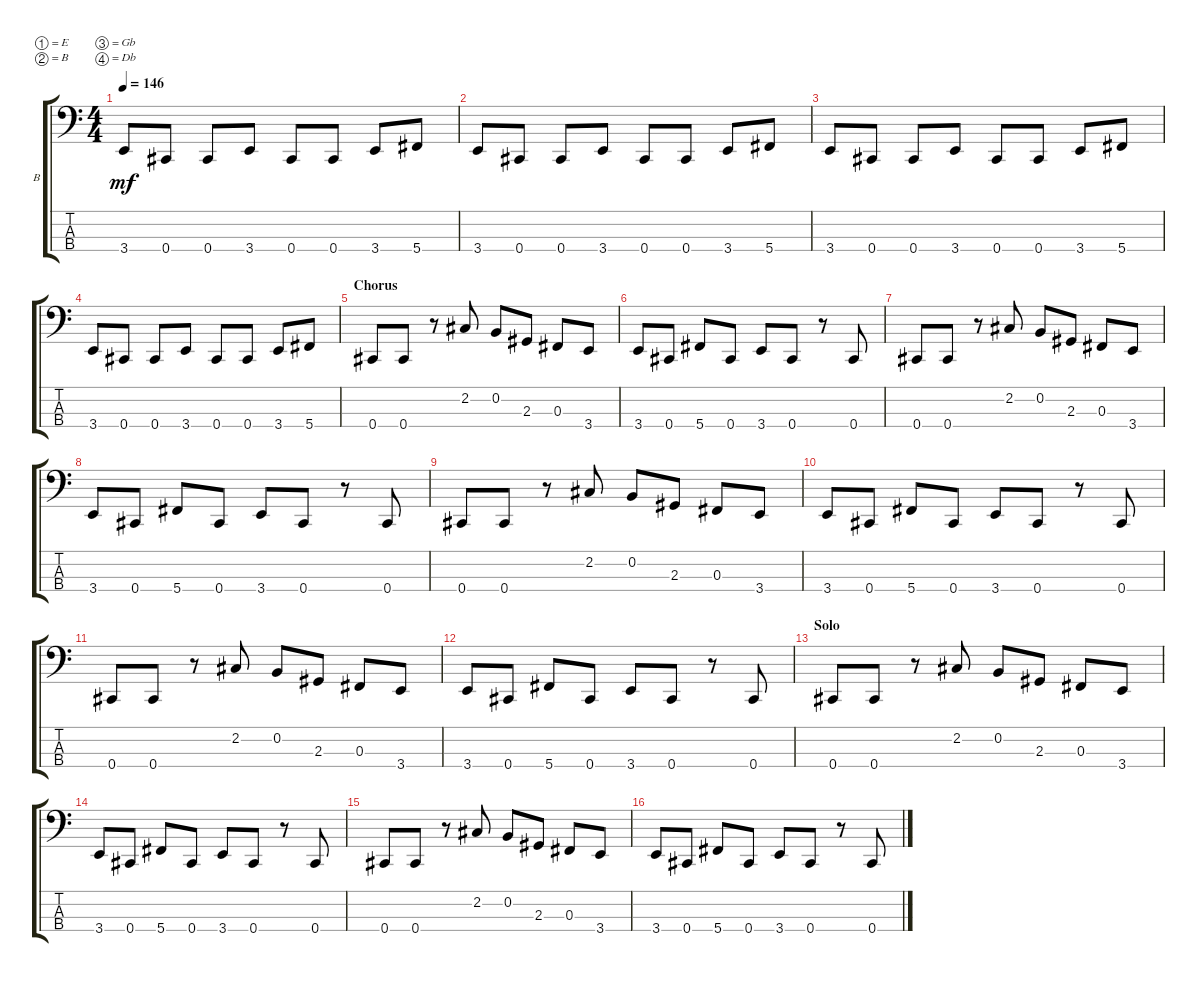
\defaultSystemsLayout 4
\bracketExtendMode groupsimilarinstruments
\firstSystemTrackNameOrientation horizontal
\otherSystemsTrackNameOrientation horizontal
\track ("Bass" "B") {instrument electricbassfinger}
\staff {score tabs}
\tuning (E2 B1 Gb1 Db1)
\ts (4 4)
\tempo 146
\clef f4
\ks c
3.4.8{dy mf} 0.4.8 0.4.8 3.4.8 0.4.8 0.4.8 3.4.8 5.4.8 |
3.4.8 0.4.8 0.4.8 3.4.8 0.4.8 0.4.8 3.4.8 5.4.8 |
3.4.8 0.4.8 0.4.8 3.4.8 0.4.8 0.4.8 3.4.8 5.4.8 |
3.4.8 0.4.8 0.4.8 3.4.8 0.4.8 0.4.8 3.4.8 5.4.8 |
\section ("" "Chorus")
0.4.8 0.4.8 r.8 2.2.8 0.2.8 2.3.8 0.3.8 3.4.8 |
3.4.8 0.4.8 5.4.8 0.4.8 3.4.8 0.4.8 r.8 0.4.8 |
0.4.8 0.4.8 r.8 2.2.8 0.2.8 2.3.8 0.3.8 3.4.8 |
3.4.8 0.4.8 5.4.8 0.4.8 3.4.8 0.4.8 r.8 0.4.8 |
0.4.8 0.4.8 r.8 2.2.8 0.2.8 2.3.8 0.3.8 3.4.8 |
3.4.8 0.4.8 5.4.8 0.4.8 3.4.8 0.4.8 r.8 0.4.8 |
0.4.8 0.4.8 r.8 2.2.8 0.2.8 2.3.8 0.3.8 3.4.8 |
3.4.8 0.4.8 5.4.8 0.4.8 3.4.8 0.4.8 r.8 0.4.8 |
\section ("" "Solo")
0.4.8 0.4.8 r.8 2.2.8 0.2.8 2.3.8 0.3.8 3.4.8 |
3.4.8 0.4.8 5.4.8 0.4.8 3.4.8 0.4.8 r.8 0.4.8 |
0.4.8 0.4.8 r.8 2.2.8 0.2.8 2.3.8 0.3.8 3.4.8 |
3.4.8 0.4.8 5.4.8 0.4.8 3.4.8 0.4.8 r.8 0.4.8
